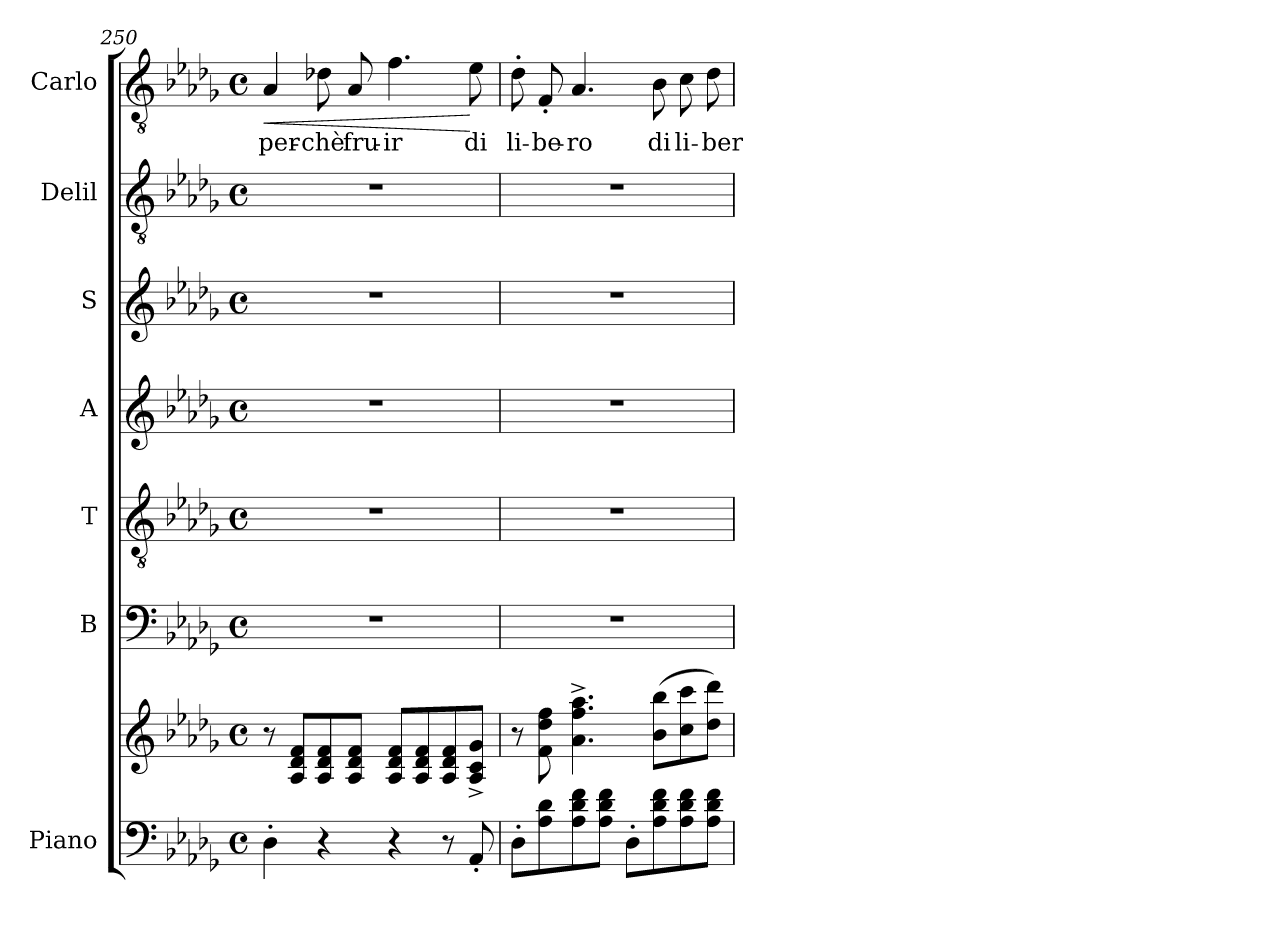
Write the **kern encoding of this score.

**kern	**kern	**kern	**kern	**kern	**kern	**kern	**kern	**text	**dynam
*part7	*part7	*part6	*part5	*part4	*part3	*part2	*part1	*part1	*part1
*staff8	*staff7	*staff6	*staff5	*staff4	*staff3	*staff2	*staff1	*staff1	*staff1
*I"Piano	*	*I"B	*I"T	*I"A	*I"S	*I"Delil	*I"Carlo	*	*
*I'Pno	*	*I'B	*I'T	*I'A	*I'S	*	*	*	*
*clefF4	*clefG2	*clefF4	*clefGv2	*clefG2	*clefG2	*clefGv2	*clefGv2	*	*
*k[b-e-a-d-g-]	*k[b-e-a-d-g-]	*k[b-e-a-d-g-]	*k[b-e-a-d-g-]	*k[b-e-a-d-g-]	*k[b-e-a-d-g-]	*k[b-e-a-d-g-]	*k[b-e-a-d-g-]	*	*
*M4/4	*M4/4	*M4/4	*M4/4	*M4/4	*M4/4	*M4/4	*M4/4	*	*
*met(c)	*met(c)	*met(c)	*met(c)	*met(c)	*met(c)	*met(c)	*met(c)	*	*
=250	=250	=250	=250	=250	=250	=250	=250	=250	=250
!	!	!	!	!	!	!	!	!	!LO:HP:b
4D-'\	8r	1r	1r	1r	1r	1r	4A-/	per-	<
.	8A-/ 8d-/ 8f/L	.	.	.	.	.	.	.	.
4r	8A-/ 8d-/ 8f/	.	.	.	.	.	8d-X\	-chè	.
.	8A-/ 8d-/ 8f/J	.	.	.	.	.	8A-/	fru-	.
4r	8A-/ 8d-/ 8f/L	.	.	.	.	.	4.f\	-ir	.
.	8A-/ 8d-/ 8f/	.	.	.	.	.	.	.	.
8r	8A-/ 8d-/ 8f/	.	.	.	.	.	.	.	.
8AA-'/	8A-/^ 8c/^ 8g-/^J	.	.	.	.	.	8e-\	di	[
=251	=251	=251	=251	=251	=251	=251	=251	=251	=251
8D-'\L	8r	1r	1r	1r	1r	1r	8d-'\	li-	.
8A-\ 8d-\	8f\ 8dd-\ 8ff\	.	.	.	.	.	8F'/	-be-	.
8A-\ 8d-\ 8f\	4.a-\^ 4.ff\^ 4.aa-\^	.	.	.	.	.	4.A-/	-ro	.
8A-\ 8d-\ 8f\J	.	.	.	.	.	.	.	.	.
8D-'\L	.	.	.	.	.	.	.	.	.
8A-\ 8d-\ 8f\	(8b-\ 8bb-\L	.	.	.	.	.	8B-\	di	.
8A-\ 8d-\ 8f\	8cc\ 8ccc\	.	.	.	.	.	8c\	li-	.
8A-\ 8d-\ 8f\J	8dd-\ 8ddd-\J)	.	.	.	.	.	8d-\	-ber	.
=	=	=	=	=	=	=	=	=	=
*-	*-	*-	*-	*-	*-	*-	*-	*-	*-
